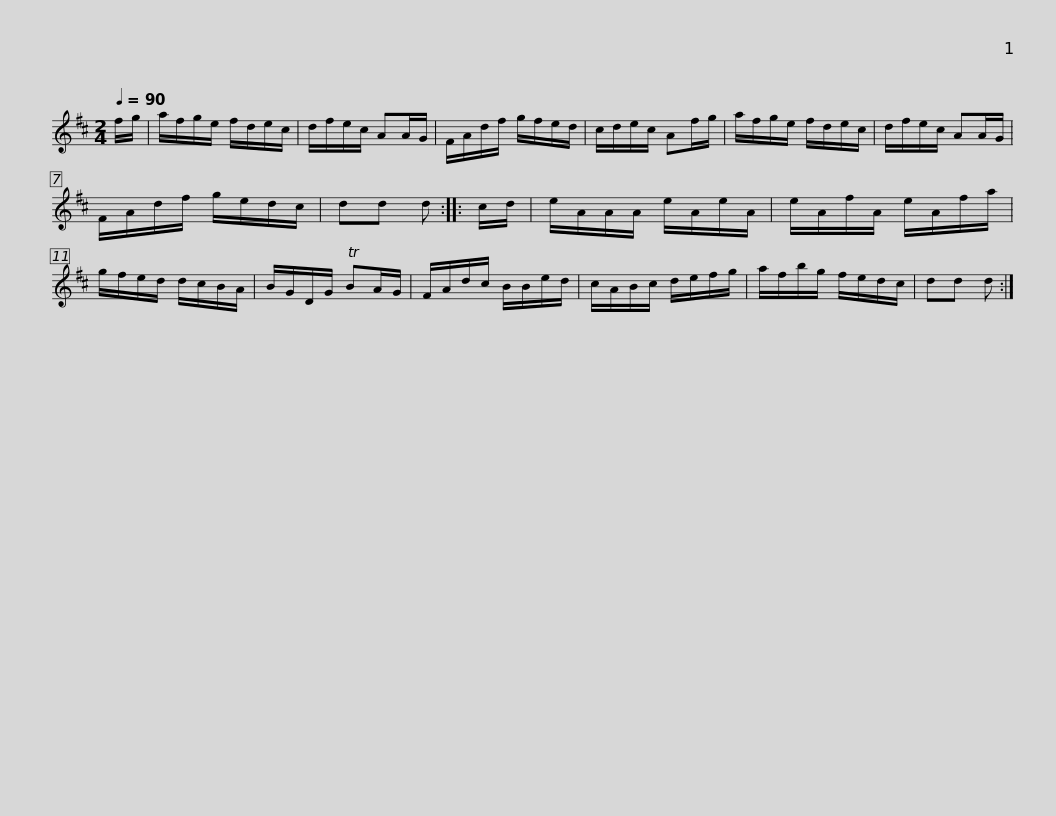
X:1
L:1/8
Q:1/4=90
M:2/4
I:linebreak $
K:none
V:1 treble transpose="8 "
V:1
[K:D] f/g/ | a/f/g/e/ f/d/e/c/ | d/f/e/c/ AA/G/ | F/A/d/f/ g/f/e/d/ | c/d/e/c/ Af/g/ | %5
 a/f/g/e/ f/d/e/c/ | d/f/e/c/ AA/G/ |$ F/A/d/f/ g/e/d/c/ | dd d :: c/d/ | %10
 e/A/A/A/ e/A/e/A/ | e/A/f/A/ e/A/f/a/ | g/f/e/d/ d/c/B/A/ | B/G/D/G/ TBA/G/ |$ F/A/d/c/ B/B/e/d/ | %15
 c/A/B/c/ d/e/f/g/ | a/f/b/g/ f/e/d/c/ | dd d :| %18
